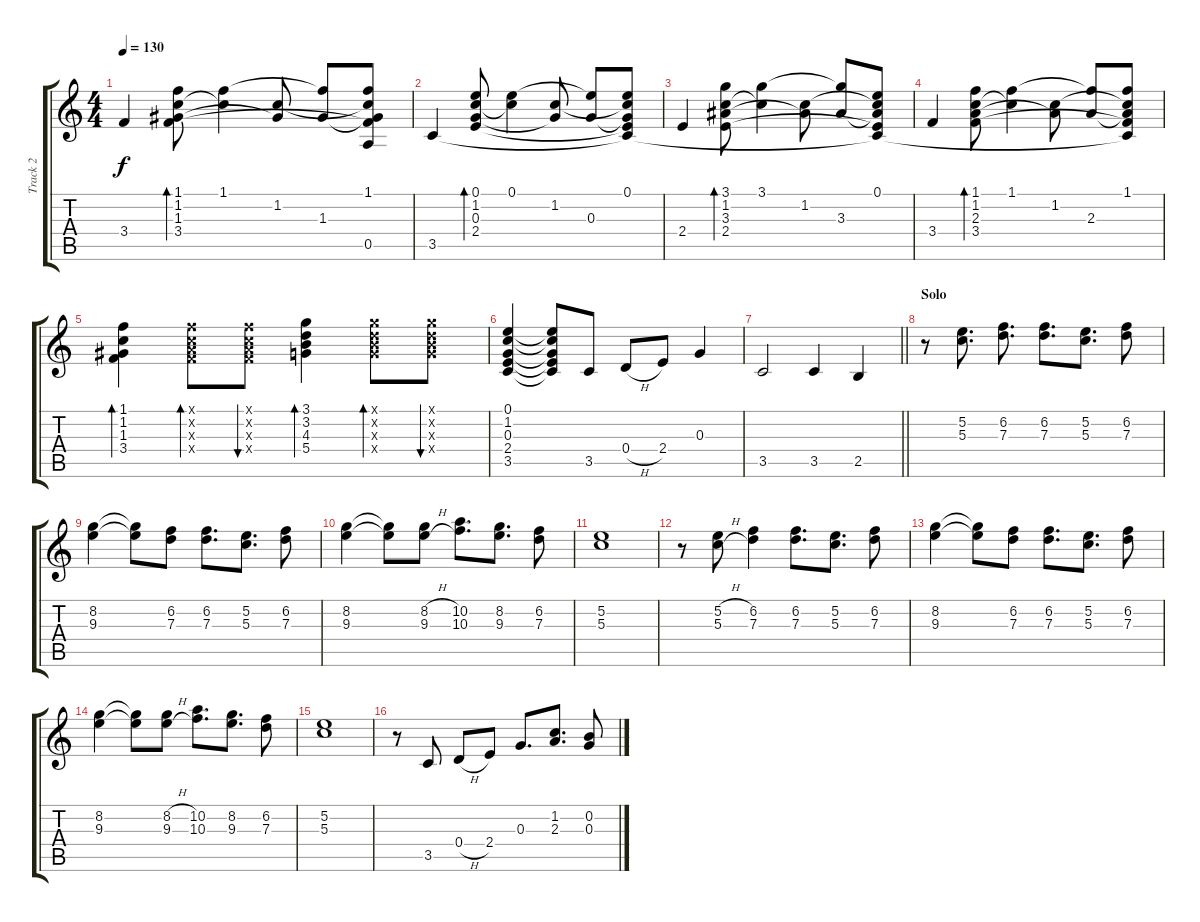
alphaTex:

\track ("Track 2" "Track 2") {instrument acousticguitarsteel}
\staff {score tabs}
\tuning (E4 B3 G3 D3 A2 E2) {hide}
\ts (4 4)
\tempo 130
\clef g2
\ks c
3.4.4{dy f} (1.1 1.2 1.3 3.4).8{bd 60} (1.1 1.2{t}).4 (1.2 1.3{t}).8 (1.1{t} 1.3).8 (1.1 1.2{t} 1.3{t} 3.4{t} 0.5{t}).8 |
3.5.4 (0.1 1.2 0.3 2.4).8{bd 60} (0.1 1.2{t}).4 (1.2 0.3{t}).8 (0.1{t} 0.3).8 (0.1 1.2{t} 0.3{t} 2.4{t} 3.5{t}).8 |
2.4.4 (3.1 1.2 3.3 2.4).8{bd 60} (3.1 1.2{t}).4 (1.2 3.3{t}).8 (3.1{t} 3.3).8 (0.1 1.2{t} 3.3{t} 2.4{t} 3.5{t}).8 |
3.4.4 (1.1 1.2 2.3 3.4).8{bd 60} (1.1 1.2{t}).4 (1.2 2.3{t}).8 (1.1{t} 2.3).8 (1.1 1.2{t} 2.3{t} 3.4{t} 3.5{t}).8 |
(1.1 1.2 1.3 3.4).4{bd 60} (1.1{x} 1.2{x} 2.3{x} 3.4{x}).8{bd 60} (1.1{x} 1.2{x} 2.3{x} 3.4{x}).8{bu 60} (3.1 3.2 4.3 5.4).4{bd 60} (3.1{x} 3.2{x} 4.3{x} 5.4{x}).8{bd 60} (3.1{x} 3.2{x} 4.3{x} 5.4{x}).8{bu 60} |
(0.1 1.2 0.3 2.4 3.5).4 (0.1{t} 1.2{t} 0.3{t} 2.4{t} 3.5{t}).8 3.5.8 0.4{h}.8 2.4.8 0.3.4 |
\barLineRight lightlight
3.5.2 3.5.4 2.5.4 |
\section ("" "Solo")
r.8 (5.2 5.3).8{d} (6.2 7.3).8{d} (6.2 7.3).8{d} (5.2 5.3).8{d} (6.2 7.3).8 |
(8.2 9.3).4 (8.2{t} 9.3{t}).8 (6.2 7.3).8 (6.2 7.3).8{d} (5.2 5.3).8{d} (6.2 7.3).8 |
(8.2 9.3).4 (8.2{t} 9.3{t}).8 (8.2{h} 9.3{h}).8 (10.2 10.3).8{d} (8.2 9.3).8{d} (6.2 7.3).8 |
(5.2 5.3).1 |
r.8 (5.2{h} 5.3{h}).8 (6.2 7.3).4 (6.2 7.3).8{d} (5.2 5.3).8{d} (6.2 7.3).8 |
(8.2 9.3).4 (8.2{t} 9.3{t}).8 (6.2 7.3).8 (6.2 7.3).8{d} (5.2 5.3).8{d} (6.2 7.3).8 |
(8.2 9.3).4 (8.2{t} 9.3{t}).8 (8.2{h} 9.3{h}).8 (10.2 10.3).8{d} (8.2 9.3).8{d} (6.2 7.3).8 |
(5.2 5.3).1 |
r.8 3.5.8 0.4{h}.8 2.4.8 0.3.8{d} (1.2 2.3).8{d} (0.2 0.3).8
